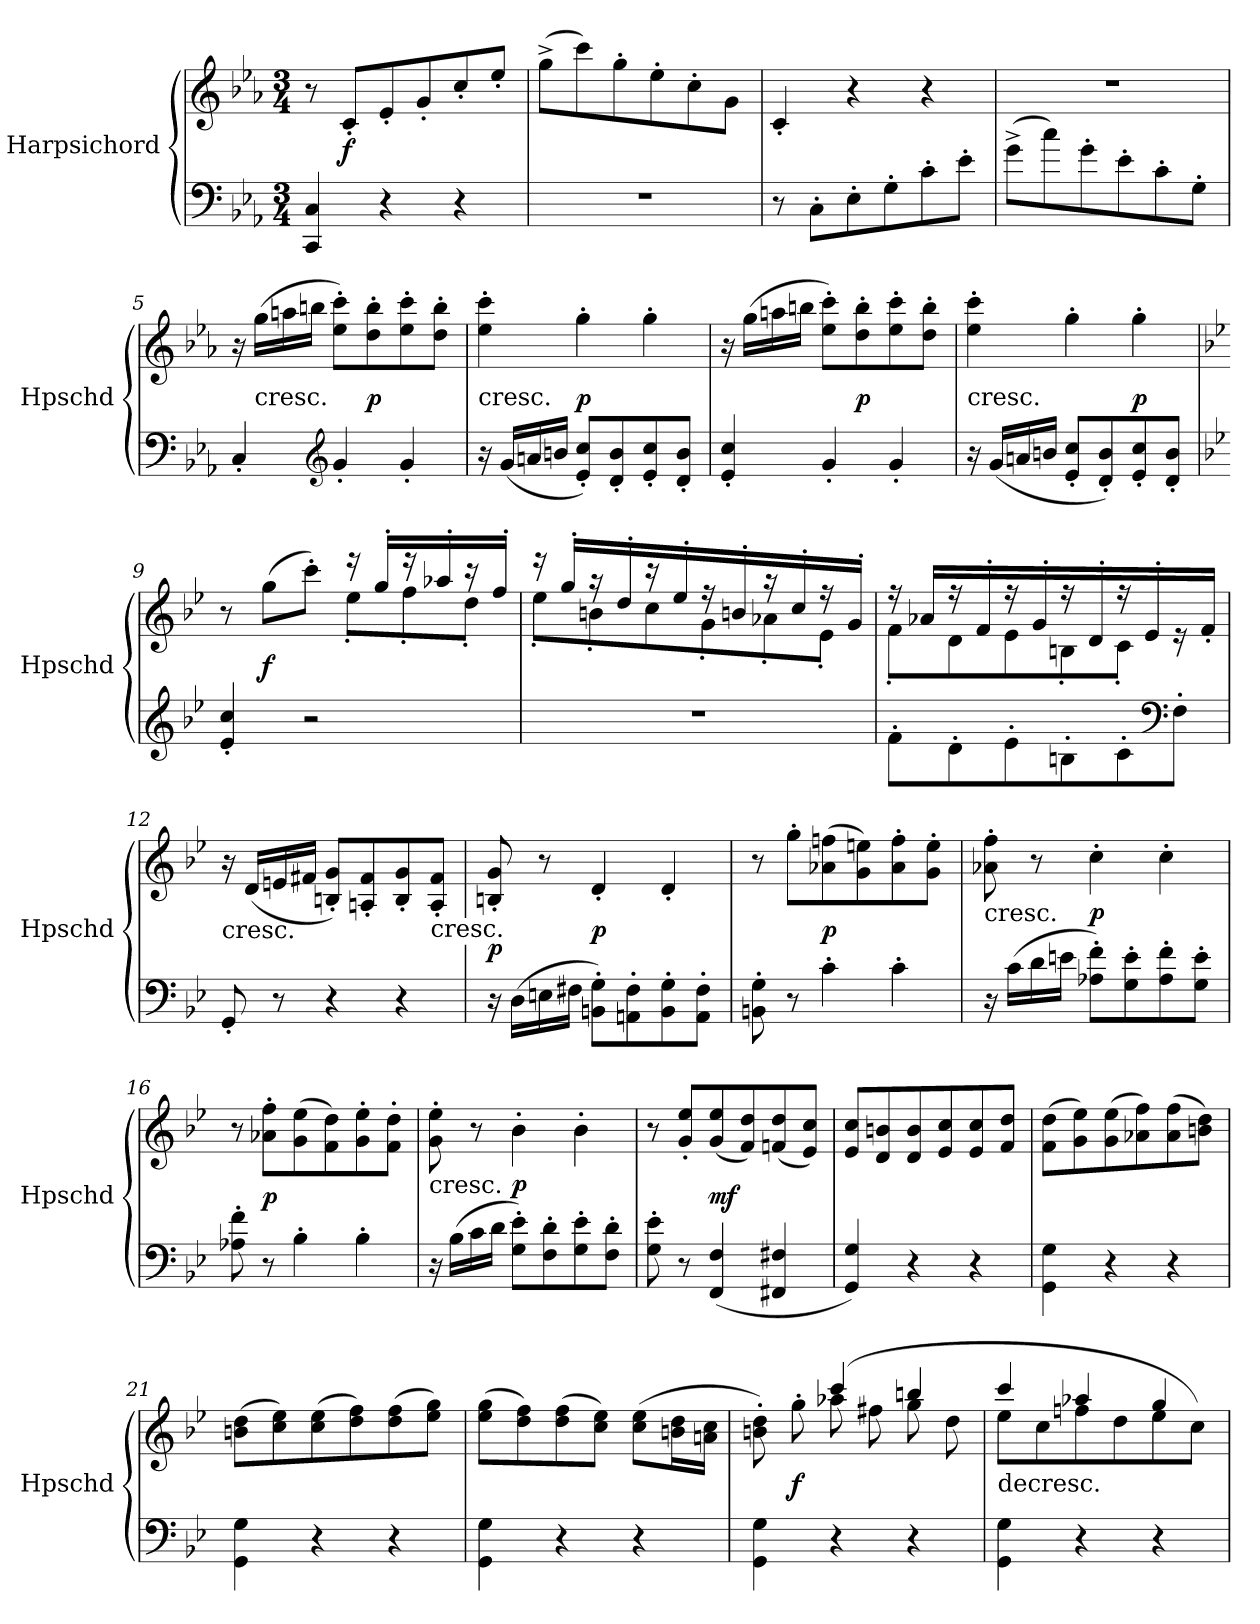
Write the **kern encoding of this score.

**kern	**kern	**dynam
*part1	*part1	*part1
*staff2	*staff1	*staff1/2
*I"Harpsichord	*	*
*I'Hpschd	*	*
*clefF4	*clefG2	*
*k[b-e-a-]	*k[b-e-a-]	*
*M3/4	*M3/4	*
*MM152	*MM152	*
=1	=1	=1
4CC/ 4C/	8r	.
.	8c'/L	f
4r	8e-'/	.
.	8g'/	.
4r	8cc'/	.
.	8ee-'/J	.
=2	=2	=2
2.r	(8gg^\L	.
.	8ccc\)	.
.	8gg'\	.
.	8ee-'\	.
.	8cc'\	.
.	8g\J	.
=3	=3	=3
8r	4c'/	.
8C'\L	.	.
8E-'\	4r	.
8G'\	.	.
8c'\	4r	.
8e-'\J	.	.
=4	=4	=4
(8g^\L	2.r	.
8cc\)	.	.
8g'\	.	.
8e-'\	.	.
8c'\	.	.
8G'\J	.	.
=5	=5	=5
4C'/	16r	.
!	!LO:TX:c:t=cresc.	!
.	(16gg\LL	.
.	16aan\	.
.	16bbn\JJ	.
*clefG2	*	*
4g'/	8ee-'\ 8ccc'\L)	.
.	8dd'\ 8bb'\	p
4g'/	8ee-'\ 8ccc'\	.
.	8dd'\ 8bb'\J	.
=6	=6	=6
!	!LO:TX:c:t=cresc.	!
16r	4ee-'\ 4ccc'\	.
(16g/LL	.	.
16an/	.	.
16bn/JJ	.	.
8e-'/ 8cc'/L)	4gg'\	p
8d'/ 8b'/	.	.
8e-'/ 8cc'/	4gg'\	.
8d'/ 8b'/J	.	.
=7	=7	=7
4e-'/ 4cc'/	16r	.
.	(16gg\LL	.
.	16aan\	.
.	16bbn\JJ	.
4g'/	8ee-'\ 8ccc'\L)	.
.	8dd'\ 8bb'\	p
4g'/	8ee-'\ 8ccc'\	.
.	8dd'\ 8bb'\J	.
=8	=8	=8
!	!LO:TX:c:t=cresc.	!
16r	4ee-'\ 4ccc'\	.
(16g/LL	.	.
16an/	.	.
16bn/JJ	.	.
8e-'/ 8cc'/L	4gg'\	.
8d'/ 8b'/)	.	.
8e-'/ 8cc'/	4gg'\	p
8d'/ 8b'/J	.	.
=9	=9	=9
*k[b-e-]	*k[b-e-]	*
*	*^	*
4e-'/ 4cc'/	8r	4.ryy	.
.	(8gg\L	.	f
2r	8ccc'\J)	.	.
.	16r	8ee-'\L	.
.	16gg'/LL	.	.
.	16r	8ff'\	.
.	16aa-X'/	.	.
.	16r	8dd'\J	.
.	16ff'/JJ	.	.
=10	=10	=10	=10
2.r	16r	8ee-'\L	.
.	16gg'/LL	.	.
.	16r	8bn'\	.
.	16dd'/	.	.
.	16r	8cc\	.
.	16ee-'/	.	.
.	16r	8g'\	.
.	16bn'/	.	.
.	16r	8a-X'\	.
.	16cc'/	.	.
.	16r	8e-'\J	.
.	16g'/JJ	.	.
=11	=11	=11	=11
8f'\L	16r	8f'\L	.
.	16a-X/LL	.	.
8d'\	16r	8d\	.
.	16f'/	.	.
8e-'\	16r	8e-\	.
.	16g'/	.	.
8Bn'\	16r	8Bn'\	.
.	16d'/	.	.
8c'\	16r	8c'\J	.
.	16e-'/	.	.
*clefF4	*	*	*
8F'/J	16r	8ryy	.
.	16f'/JJ	.	.
*	*v	*v	*
=12	=12	=12
!	!LO:TX:c:t=cresc.	!
8GG'/	16r	.
.	(16d/LL	.
8r	16en/	.
.	16f#X/JJ	.
4r	8Bn'/ 8g'/L)	.
.	8An'/ 8f#'/	.
4r	8B'/ 8g'/	.
!	!LO:TX:c:t=cresc.	!
.	8A'/ 8f#'/J	.
=13	=13	=13
16r	8Bn'/ 8g'/	p
(16D\LL	.	.
16En\	8r	.
16F#X\JJ	.	.
8BBn'\ 8G'\L)	4d'/	p
8AAn'\ 8F#'\	.	.
8BB'\ 8G'\	4d'/	.
8AA'\ 8F#'\J	.	.
=14	=14	=14
8BBn'\ 8G'\	8r	.
8r	8gg'\L	.
4c'\	(8a-X\ 8ffn\	p
.	8g\ 8een\)	.
4c'\	8a-'\ 8ff'\	.
.	8g'\ 8ee'\J	.
=15	=15	=15
!	!LO:TX:c:t=cresc.	!
16r	8a-X'\ 8ff'\	.
(16c\LL	.	.
16d\	8r	.
16en\JJ	.	.
8A-X'\ 8f'\L)	4cc'\	p
8G'\ 8e'\	.	.
8A-'\ 8f'\	4cc'\	.
8G'\ 8e'\J	.	.
=16	=16	=16
8A-X'\ 8f'\	8r	.
8r	8a-X'\ 8ff'\L	p
4B-'\	(8g\ 8ee-\	.
.	8f\ 8dd\)	.
4B-'\	8g'\ 8ee-'\	.
.	8f'\ 8dd'\J	.
=17	=17	=17
!	!LO:TX:c:t=cresc.	!
16r	8g'\ 8ee-'\	.
(16B-\LL	.	.
16c\	8r	.
16d\JJ	.	.
8G'\ 8e-'\L)	4b-'\	p
8F'\ 8d'\	.	.
8G'\ 8e-'\	4b-'\	.
8F'\ 8d'\J	.	.
=18	=18	=18
8G'\ 8e-'\	8r	.
8r	8g'/ 8ee-'/L	.
(4FF/ 4F/	(8g/ 8ee-/	mf
.	8f/ 8dd/)	.
4FF#X/ 4F#X/	(8fn/ 8dd/	.
.	8e-/ 8cc/J)	.
=19	=19	=19
4GG/ 4G/)	8e-/ 8cc/L	.
.	8d/ 8bn/	.
4r	8d/ 8b/	.
.	8e-/ 8cc/	.
4r	8e-/ 8cc/	.
.	8f/ 8dd/J	.
=20	=20	=20
4GG\ 4G\	(8f\ 8dd\L	.
.	8g\ 8ee-\)	.
4r	(8g\ 8ee-\	.
.	8a-X\ 8ff\)	.
4r	(8a-\ 8ff\	.
.	8bn\ 8dd\J)	.
=21	=21	=21
4GG\ 4G\	(8bn\ 8dd\L	.
.	8cc\ 8ee-\)	.
4r	(8cc\ 8ee-\	.
.	8dd\ 8ff\)	.
4r	(8dd\ 8ff\	.
.	8ee-\ 8gg\J)	.
=22	=22	=22
4GG\ 4G\	(8ee-\ 8gg\L	.
.	8dd\ 8ff\)	.
4r	(8dd\ 8ff\	.
.	8cc\ 8ee-\J)	.
4r	(8cc\ 8ee-\L	.
.	16bn\ 16dd\L	.
.	16an\ 16cc\JJ	.
=23	=23	=23
*	*^	*
4GG\ 4G\	8bn'\ 8dd'\)	4ryy	.
.	8gg'\	.	f
4r	(4ccc/	8aa-X\	.
.	.	8ff#X\	.
4r	4bbn/	8gg\	.
.	.	8dd\	.
=24	=24	=24	=24
!	!LO:TX:c:t=decresc.	!	!
4GG\ 4G\	4ccc/	8ee-\L	.
.	.	8cc\	.
4r	4aa-X/	8ffn\	.
.	.	8dd\	.
4r	4gg/	8ee-\	.
.	.	8cc\J)	.
*	*v	*v	*
=	=	=
*-	*-	*-
